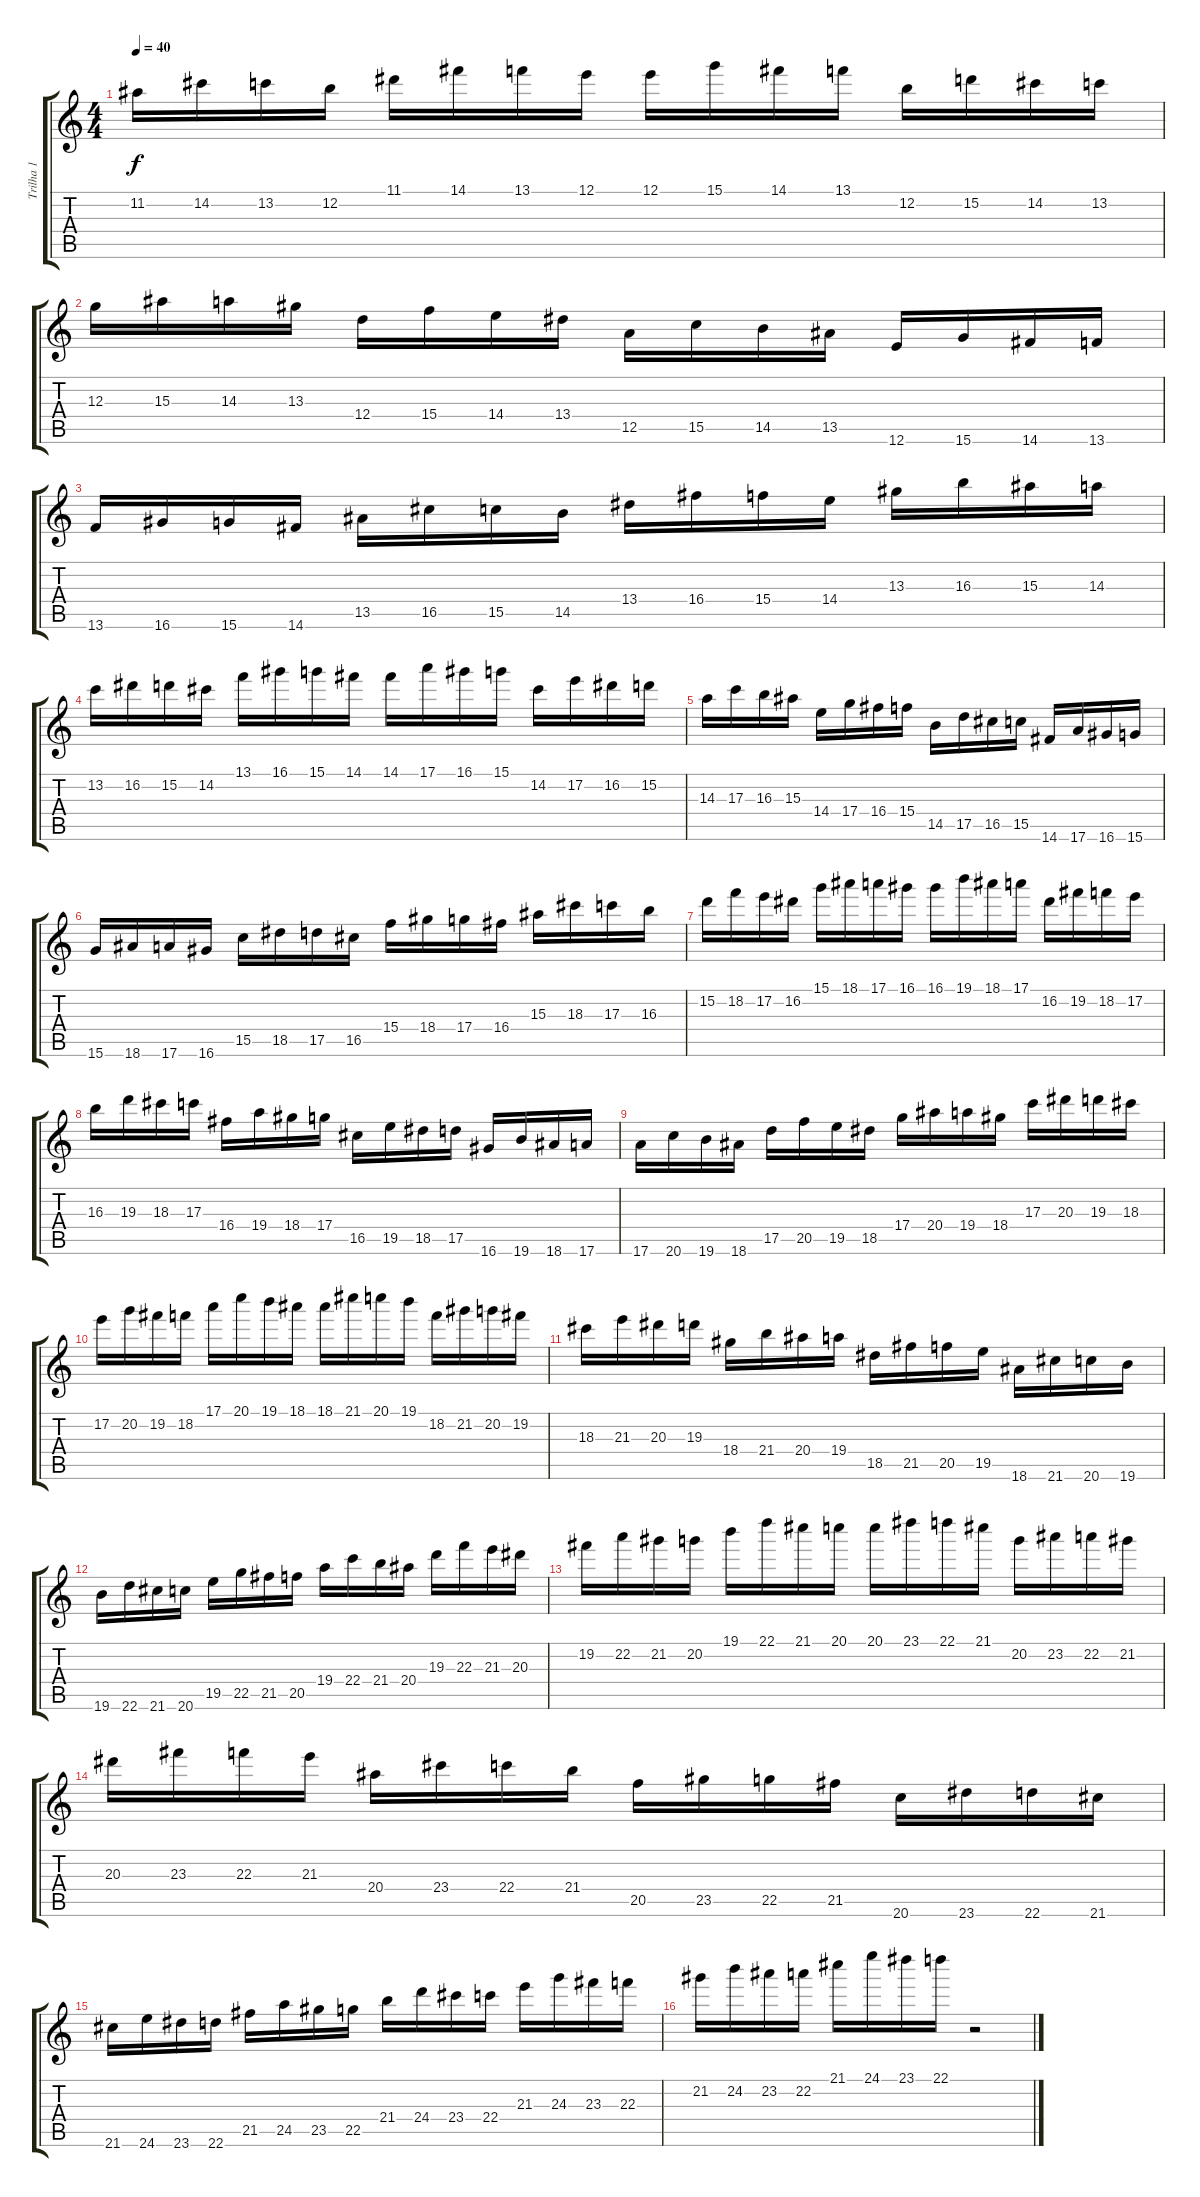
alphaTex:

\track ("Trilha 1" "Trilha 1") {instrument electricguitarclean}
\staff {score tabs}
\tuning (E4 B3 G3 D3 A2 E2) {hide}
\ts (4 4)
\tempo 40
\clef g2
\ks c
11.2.16{dy f} 14.2.16 13.2.16 12.2.16 11.1.16 14.1.16 13.1.16 12.1.16 12.1.16 15.1.16 14.1.16 13.1.16 12.2.16 15.2.16 14.2.16 13.2.16 |
12.3.16 15.3.16 14.3.16 13.3.16 12.4.16 15.4.16 14.4.16 13.4.16 12.5.16 15.5.16 14.5.16 13.5.16 12.6.16 15.6.16 14.6.16 13.6.16 |
13.6.16 16.6.16 15.6.16 14.6.16 13.5.16 16.5.16 15.5.16 14.5.16 13.4.16 16.4.16 15.4.16 14.4.16 13.3.16 16.3.16 15.3.16 14.3.16 |
13.2.16 16.2.16 15.2.16 14.2.16 13.1.16 16.1.16 15.1.16 14.1.16 14.1.16 17.1.16 16.1.16 15.1.16 14.2.16 17.2.16 16.2.16 15.2.16 |
14.3.16 17.3.16 16.3.16 15.3.16 14.4.16 17.4.16 16.4.16 15.4.16 14.5.16 17.5.16 16.5.16 15.5.16 14.6.16 17.6.16 16.6.16 15.6.16 |
15.6.16 18.6.16 17.6.16 16.6.16 15.5.16 18.5.16 17.5.16 16.5.16 15.4.16 18.4.16 17.4.16 16.4.16 15.3.16 18.3.16 17.3.16 16.3.16 |
15.2.16 18.2.16 17.2.16 16.2.16 15.1.16 18.1.16 17.1.16 16.1.16 16.1.16 19.1.16 18.1.16 17.1.16 16.2.16 19.2.16 18.2.16 17.2.16 |
16.3.16 19.3.16 18.3.16 17.3.16 16.4.16 19.4.16 18.4.16 17.4.16 16.5.16 19.5.16 18.5.16 17.5.16 16.6.16 19.6.16 18.6.16 17.6.16 |
17.6.16 20.6.16 19.6.16 18.6.16 17.5.16 20.5.16 19.5.16 18.5.16 17.4.16 20.4.16 19.4.16 18.4.16 17.3.16 20.3.16 19.3.16 18.3.16 |
17.2.16 20.2.16 19.2.16 18.2.16 17.1.16 20.1.16 19.1.16 18.1.16 18.1.16 21.1.16 20.1.16 19.1.16 18.2.16 21.2.16 20.2.16 19.2.16 |
18.3.16 21.3.16 20.3.16 19.3.16 18.4.16 21.4.16 20.4.16 19.4.16 18.5.16 21.5.16 20.5.16 19.5.16 18.6.16 21.6.16 20.6.16 19.6.16 |
19.6.16 22.6.16 21.6.16 20.6.16 19.5.16 22.5.16 21.5.16 20.5.16 19.4.16 22.4.16 21.4.16 20.4.16 19.3.16 22.3.16 21.3.16 20.3.16 |
19.2.16 22.2.16 21.2.16 20.2.16 19.1.16 22.1.16 21.1.16 20.1.16 20.1.16 23.1.16 22.1.16 21.1.16 20.2.16 23.2.16 22.2.16 21.2.16 |
20.3.16 23.3.16 22.3.16 21.3.16 20.4.16 23.4.16 22.4.16 21.4.16 20.5.16 23.5.16 22.5.16 21.5.16 20.6.16 23.6.16 22.6.16 21.6.16 |
21.6.16 24.6.16 23.6.16 22.6.16 21.5.16 24.5.16 23.5.16 22.5.16 21.4.16 24.4.16 23.4.16 22.4.16 21.3.16 24.3.16 23.3.16 22.3.16 |
21.2.16 24.2.16 23.2.16 22.2.16 21.1.16 24.1.16 23.1.16 22.1.16 r.2
